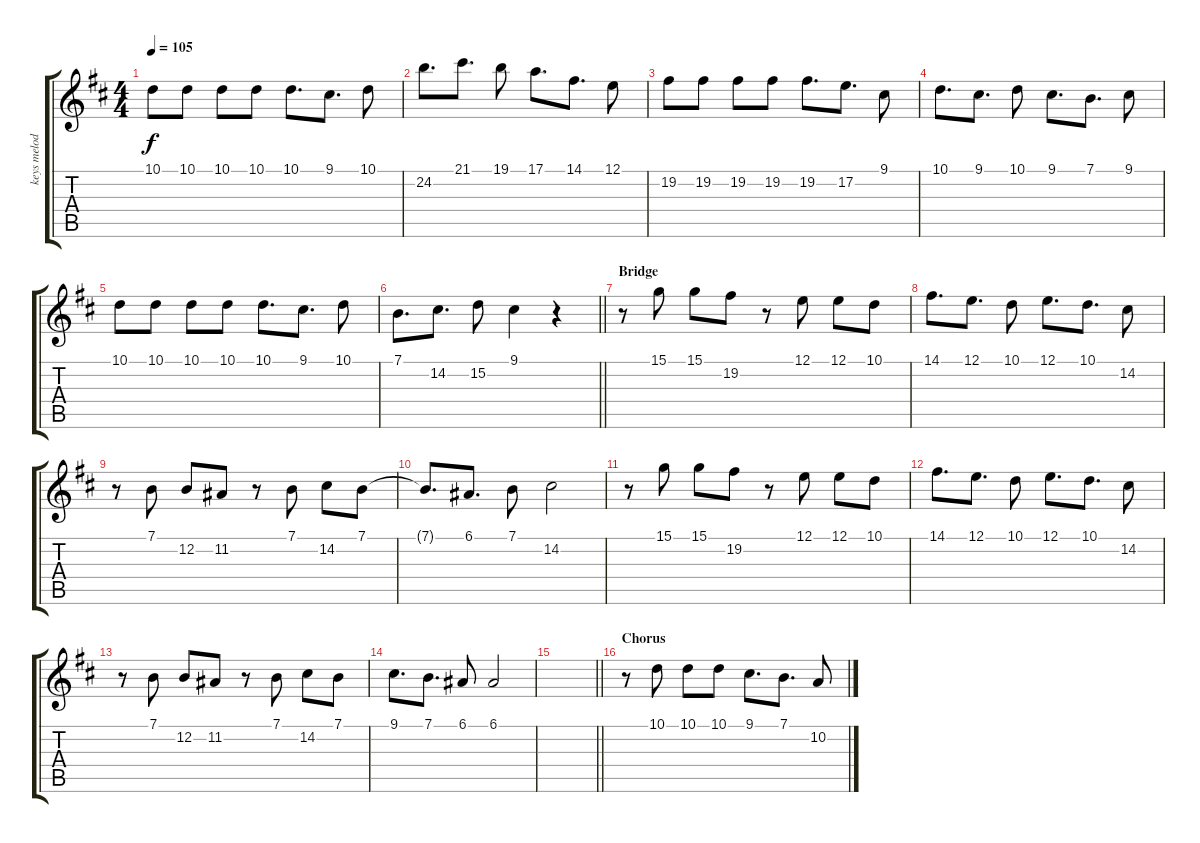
\track ("keys melody" "keys melod") {instrument stringensemble1}
\staff {score tabs}
\tuning (E4 B3 G3 D3 A2 E2) {hide}
\ts (4 4)
\tempo 105
\clef g2
\ks bminor
10.1.8{dy f} 10.1.8 10.1.8 10.1.8 10.1.8{d} 9.1.8{d} 10.1.8 |
24.2.8{d} 21.1.8{d} 19.1.8 17.1.8{d} 14.1.8{d} 12.1.8 |
19.2.8 19.2.8 19.2.8 19.2.8 19.2.8{d} 17.2.8{d} 9.1.8 |
10.1.8{d} 9.1.8{d} 10.1.8 9.1.8{d} 7.1.8{d} 9.1.8 |
10.1.8 10.1.8 10.1.8 10.1.8 10.1.8{d} 9.1.8{d} 10.1.8 |
\barLineRight lightlight
7.1.8{d} 14.2.8{d} 15.2.8 9.1.4 r.4 |
\section ("" "Bridge")
r.8 15.1.8 15.1.8 19.2.8 r.8 12.1.8 12.1.8 10.1.8 |
14.1.8{d} 12.1.8{d} 10.1.8 12.1.8{d} 10.1.8{d} 14.2.8 |
r.8 7.1.8 12.2.8 11.2.8 r.8 7.1.8 14.2.8 7.1.8 |
7.1{t}.8{d} 6.1.8{d} 7.1.8 14.2.2 |
r.8 15.1.8 15.1.8 19.2.8 r.8 12.1.8 12.1.8 10.1.8 |
14.1.8{d} 12.1.8{d} 10.1.8 12.1.8{d} 10.1.8{d} 14.2.8 |
r.8 7.1.8 12.2.8 11.2.8 r.8 7.1.8 14.2.8 7.1.8 |
9.1.8{d} 7.1.8{d} 6.1.8 6.1.2 |
\barLineRight lightlight
|
\section ("" "Chorus")
r.8 10.1.8 10.1.8 10.1.8 9.1.8{d} 7.1.8{d} 10.2.8
